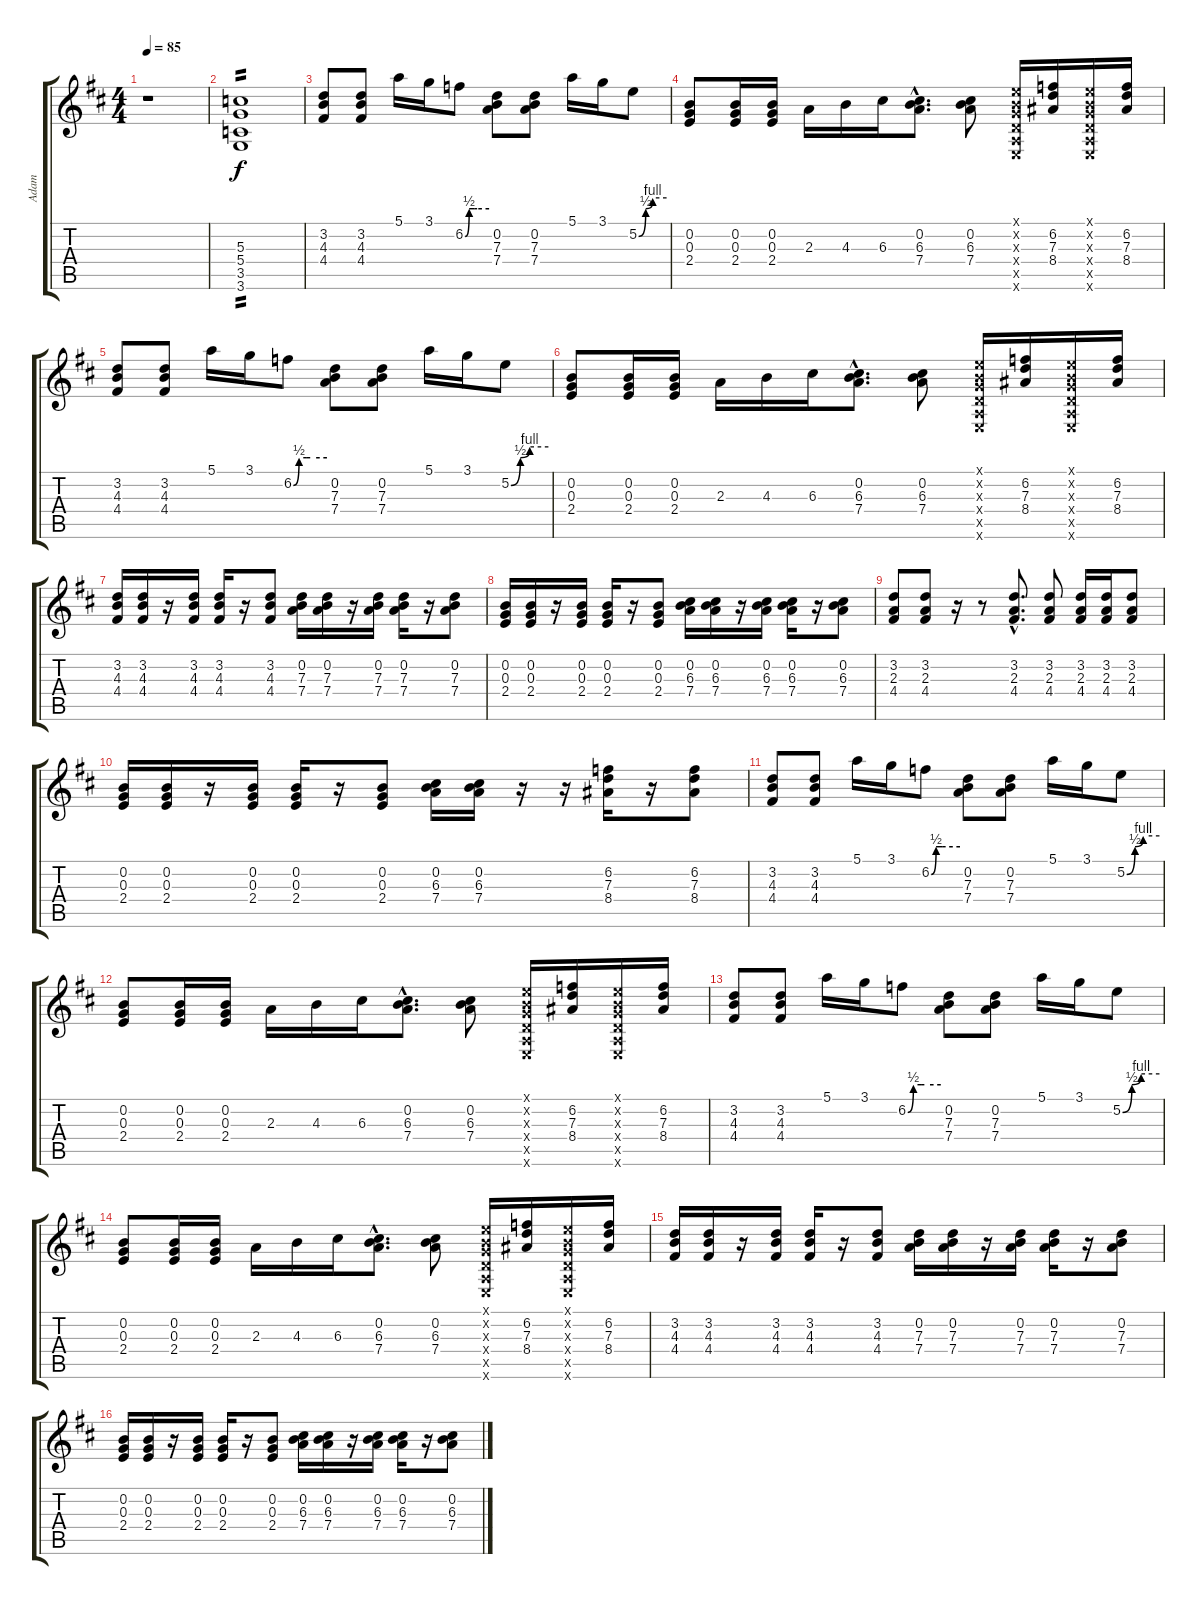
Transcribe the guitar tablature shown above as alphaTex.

\track ("Adam" "Adam") {instrument distortionguitar}
\staff {score tabs}
\tuning (E4 B3 G3 D3 A2 E2) {hide}
\ts (4 4)
\tempo 85
\clef g2
\ks bminor
r.1{dy f} |
(5.3 5.4 3.5 3.6).1{tp 2 volume 11} |
(3.2 4.3 4.4).8 (3.2 4.3 4.4).8 5.1.16 3.1.16 6.2{be (custom 0 0 10 2 24 2 30 2 60 2)}.8 (0.2 7.3 7.4).8 (0.2 7.3 7.4).8 5.1.16 3.1.16 5.2{be (custom 0 0 15 2 30 4 60 4)}.8 |
(0.2 0.3 2.4).8 (0.2 0.3 2.4).16 (0.2 0.3 2.4).16 2.3.16 4.3.16 6.3.16 (0.2{hac} 6.3{hac} 7.4{hac}).8{d} (0.2 6.3 7.4).8 (0.1{x} 0.2{x} 0.3{x} 0.4{x} 0.5{x} 0.6{x}).16 (6.2 7.3 8.4).16 (0.1{x} 0.2{x} 0.3{x} 0.4{x} 0.5{x} 0.6{x}).16 (6.2 7.3 8.4).16 |
(3.2 4.3 4.4).8 (3.2 4.3 4.4).8 5.1.16 3.1.16 6.2{be (custom 0 0 10 2 24 2 30 2 60 2)}.8 (0.2 7.3 7.4).8 (0.2 7.3 7.4).8 5.1.16 3.1.16 5.2{be (custom 0 0 15 2 30 4 60 4)}.8 |
(0.2 0.3 2.4).8 (0.2 0.3 2.4).16 (0.2 0.3 2.4).16 2.3.16 4.3.16 6.3.16 (0.2{hac} 6.3{hac} 7.4{hac}).8{d} (0.2 6.3 7.4).8 (0.1{x} 0.2{x} 0.3{x} 0.4{x} 0.5{x} 0.6{x}).16 (6.2 7.3 8.4).16 (0.1{x} 0.2{x} 0.3{x} 0.4{x} 0.5{x} 0.6{x}).16 (6.2 7.3 8.4).16 |
(3.2 4.3 4.4).16 (3.2 4.3 4.4).16 r.16 (3.2 4.3 4.4).16 (3.2 4.3 4.4).16 r.16 (3.2 4.3 4.4).8 (0.2 7.3 7.4).16 (0.2 7.3 7.4).16 r.16 (0.2 7.3 7.4).16 (0.2 7.3 7.4).16 r.16 (0.2 7.3 7.4).8 |
(0.2 0.3 2.4).16 (0.2 0.3 2.4).16 r.16 (0.2 0.3 2.4).16 (0.2 0.3 2.4).16 r.16 (0.2 0.3 2.4).8 (0.2 6.3 7.4).16 (0.2 6.3 7.4).16 r.16 (0.2 6.3 7.4).16 (0.2 6.3 7.4).16 r.16 (0.2 6.3 7.4).8 |
(3.2 2.3 4.4).8 (3.2 2.3 4.4).8 r.16 r.8 (3.2{hac} 2.3{hac} 4.4{hac}).8{d} (3.2 2.3 4.4).8 (3.2 2.3 4.4).16 (3.2 2.3 4.4).16 (3.2 2.3 4.4).8 |
(0.2 0.3 2.4).16 (0.2 0.3 2.4).16 r.16 (0.2 0.3 2.4).16 (0.2 0.3 2.4).16 r.16 (0.2 0.3 2.4).8 (0.2 6.3 7.4).16 (0.2 6.3 7.4).16 r.16 r.16 (6.2 7.3 8.4).16 r.16 (6.2 7.3 8.4).8 |
(3.2 4.3 4.4).8 (3.2 4.3 4.4).8 5.1.16 3.1.16 6.2{be (custom 0 0 10 2 24 2 30 2 60 2)}.8 (0.2 7.3 7.4).8 (0.2 7.3 7.4).8 5.1.16 3.1.16 5.2{be (custom 0 0 15 2 30 4 60 4)}.8 |
(0.2 0.3 2.4).8 (0.2 0.3 2.4).16 (0.2 0.3 2.4).16 2.3.16 4.3.16 6.3.16 (0.2{hac} 6.3{hac} 7.4{hac}).8{d} (0.2 6.3 7.4).8 (0.1{x} 0.2{x} 0.3{x} 0.4{x} 0.5{x} 0.6{x}).16 (6.2 7.3 8.4).16 (0.1{x} 0.2{x} 0.3{x} 0.4{x} 0.5{x} 0.6{x}).16 (6.2 7.3 8.4).16 |
(3.2 4.3 4.4).8 (3.2 4.3 4.4).8 5.1.16 3.1.16 6.2{be (custom 0 0 10 2 24 2 30 2 60 2)}.8 (0.2 7.3 7.4).8 (0.2 7.3 7.4).8 5.1.16 3.1.16 5.2{be (custom 0 0 15 2 30 4 60 4)}.8 |
(0.2 0.3 2.4).8 (0.2 0.3 2.4).16 (0.2 0.3 2.4).16 2.3.16 4.3.16 6.3.16 (0.2{hac} 6.3{hac} 7.4{hac}).8{d} (0.2 6.3 7.4).8 (0.1{x} 0.2{x} 0.3{x} 0.4{x} 0.5{x} 0.6{x}).16 (6.2 7.3 8.4).16 (0.1{x} 0.2{x} 0.3{x} 0.4{x} 0.5{x} 0.6{x}).16 (6.2 7.3 8.4).16 |
(3.2 4.3 4.4).16 (3.2 4.3 4.4).16 r.16 (3.2 4.3 4.4).16 (3.2 4.3 4.4).16 r.16 (3.2 4.3 4.4).8 (0.2 7.3 7.4).16 (0.2 7.3 7.4).16 r.16 (0.2 7.3 7.4).16 (0.2 7.3 7.4).16 r.16 (0.2 7.3 7.4).8 |
(0.2 0.3 2.4).16 (0.2 0.3 2.4).16 r.16 (0.2 0.3 2.4).16 (0.2 0.3 2.4).16 r.16 (0.2 0.3 2.4).8 (0.2 6.3 7.4).16 (0.2 6.3 7.4).16 r.16 (0.2 6.3 7.4).16 (0.2 6.3 7.4).16 r.16 (0.2 6.3 7.4).8
